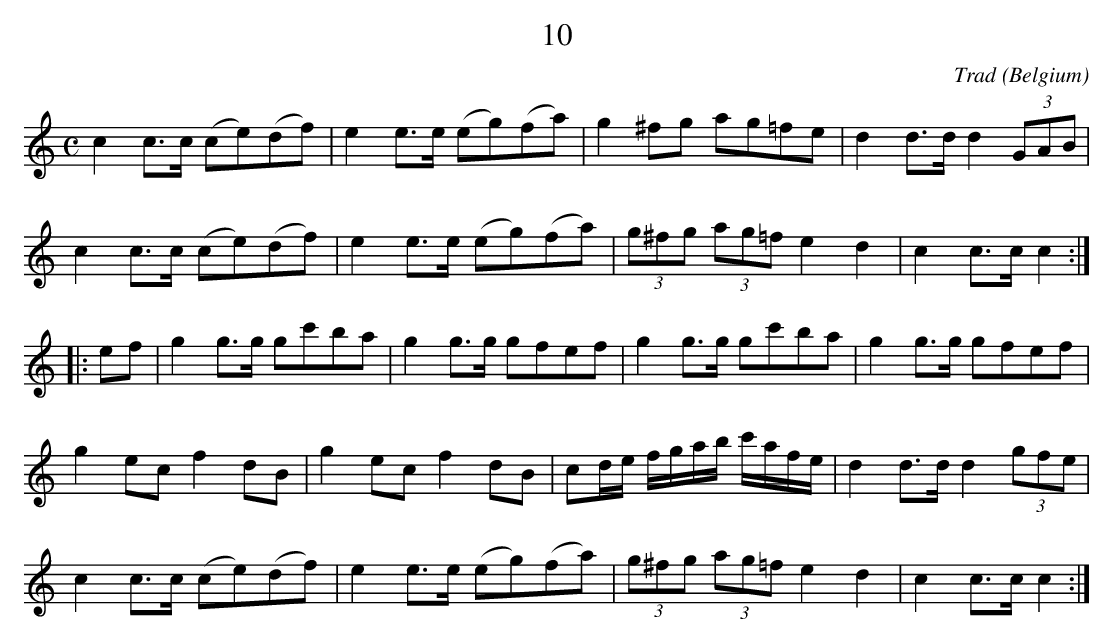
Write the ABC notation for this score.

X:1
T:10
C:Trad
O:Belgium
M:C
L:1/8
K:Cmaj
c2c>c (ce)(df)|e2e>e (eg)(fa)|g2^fg ag=fe|d2d>d d2(3GAB|
c2c>c (ce)(df)|e2e>e (eg)(fa)|(3g^fg (3ag=f e2d2|c2c>c c2:|
|:ef|g2g>g gc'ba|g2g>g gfef|g2g>g gc'ba|g2g>g gfef|
g2ec f2dB|g2ec f2dB|cd/2e/2 f/2g/2a/2b/2 c'/2a/2f/2e/2|d2d>d d2(3gfe|
c2c>c (ce)(df)|e2e>e (eg)(fa)|(3g^fg (3ag=f e2d2|c2c>c c2:|]
